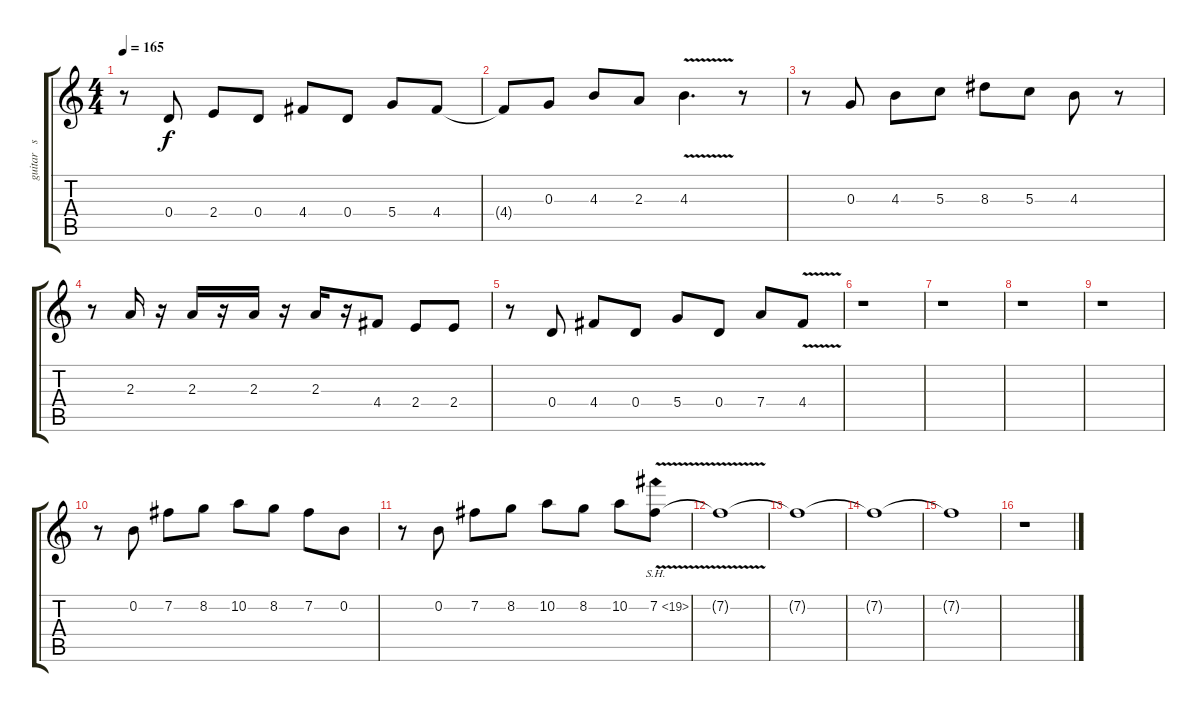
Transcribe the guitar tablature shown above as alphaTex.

\track ("guitar   solo   two" "guitar   s") {instrument overdrivenguitar}
\staff {score tabs}
\tuning (E4 B3 G3 D3 A2 E2) {hide}
\ts (4 4)
\tempo 165
\clef g2
\ks c
r.8{dy f} 0.4.8 2.4.8 0.4.8 4.4.8 0.4.8 5.4.8 4.4.8 |
4.4{t}.8 0.3.8 4.3.8 2.3.8 4.3{v}.4{d} r.8 |
r.8 0.3.8 4.3.8 5.3.8 8.3.8 5.3.8 4.3.8 r.8 |
r.8 2.3.16 r.16 2.3.16 r.16 2.3.16 r.16 2.3.16 r.16 4.4.8 2.4.8 2.4.8 |
r.8 0.4.8 4.4.8 0.4.8 5.4.8 0.4.8 7.4.8 4.4{v}.8 |
r.1 |
r.1 |
r.1 |
r.1 |
r.8 0.2.8{balance 8} 7.2.8 8.2.8 10.2.8 8.2.8 7.2.8 0.2.8 |
r.8 0.2.8 7.2.8 8.2.8 10.2.8 8.2.8 10.2.8 7.2{sh 12 v}.8 |
7.2{t}.1 |
7.2{t}.1{volume 12 balance 11} |
7.2{t}.1{volume 10 balance 13} |
7.2{t}.1{volume 9 balance 16} |
r.1
